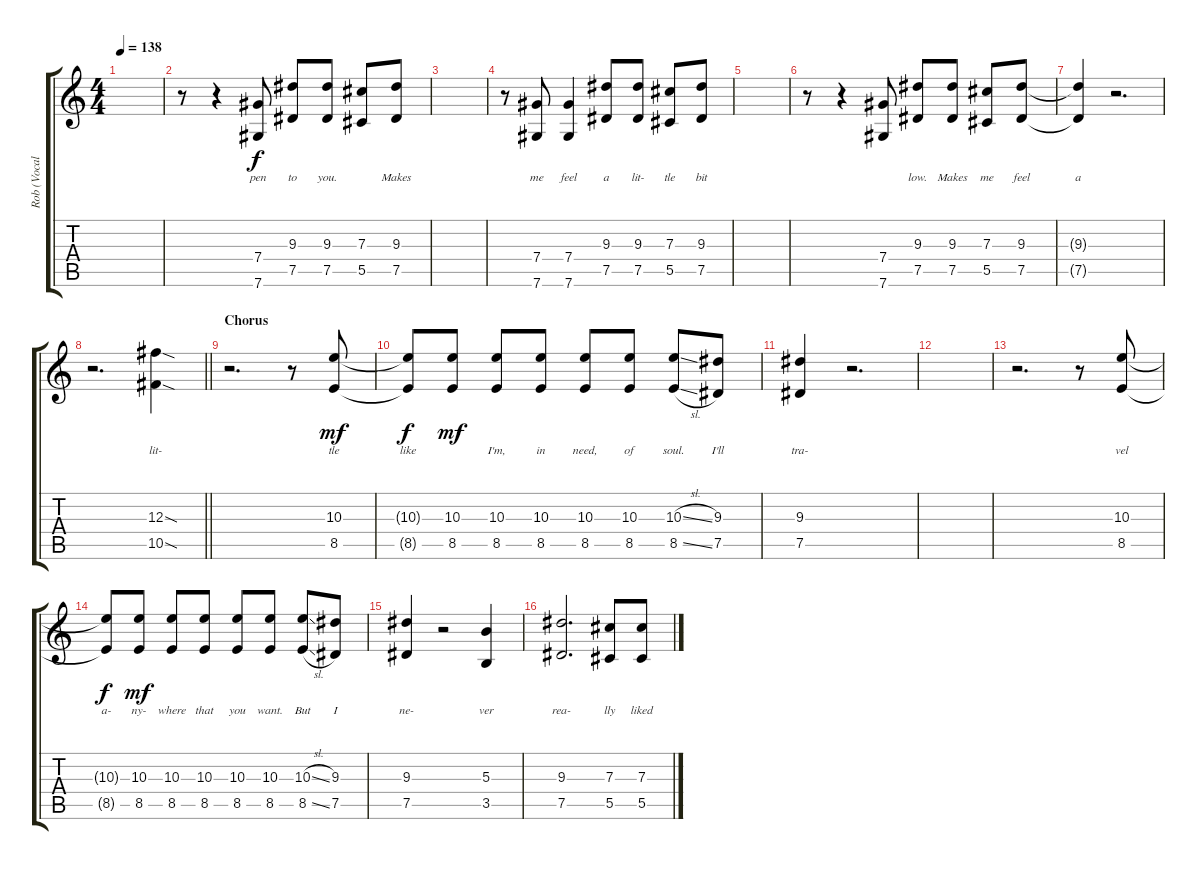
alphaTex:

\track ("Rob (Vocals)" "Rob (Vocal") {instrument overdrivenguitar}
\staff {score tabs}
\tuning (Eb4 Bb3 Gb3 Db3 Ab2 Db2) {hide}
\ts (4 4)
\tempo 138
\clef g2
\ks c
|
r.8 r.4 (7.4 7.6).8{lyrics (0 "pen") lyrics (1 "") lyrics (2 "") lyrics (3 "") lyrics (4 "")} (9.3 7.5).8{lyrics (0 "to") lyrics (1 "") lyrics (2 "") lyrics (3 "") lyrics (4 "")} (9.3 7.5).8{lyrics (0 "you.") lyrics (1 "") lyrics (2 "") lyrics (3 "") lyrics (4 "")} (7.3 5.5).8{lyrics (0 "") lyrics (1 "") lyrics (2 "") lyrics (3 "") lyrics (4 "")} (9.3 7.5).8{lyrics (0 "Makes") lyrics (1 "") lyrics (2 "") lyrics (3 "") lyrics (4 "")} |
|
r.8 (7.4 7.6).8{lyrics (0 "me") lyrics (1 "") lyrics (2 "") lyrics (3 "") lyrics (4 "")} (7.4 7.6).4{lyrics (0 "feel") lyrics (1 "") lyrics (2 "") lyrics (3 "") lyrics (4 "")} (9.3 7.5).8{lyrics (0 "a") lyrics (1 "") lyrics (2 "") lyrics (3 "") lyrics (4 "")} (9.3 7.5).8{lyrics (0 "lit-") lyrics (1 "") lyrics (2 "") lyrics (3 "") lyrics (4 "")} (7.3 5.5).8{lyrics (0 "tle") lyrics (1 "") lyrics (2 "") lyrics (3 "") lyrics (4 "")} (9.3 7.5).8{lyrics (0 "bit") lyrics (1 "") lyrics (2 "") lyrics (3 "") lyrics (4 "")} |
|
r.8 r.4 (7.4 7.6).8{lyrics (0 "") lyrics (1 "") lyrics (2 "") lyrics (3 "") lyrics (4 "")} (9.3 7.5).8{lyrics (0 "low.") lyrics (1 "") lyrics (2 "") lyrics (3 "") lyrics (4 "")} (9.3 7.5).8{lyrics (0 "Makes") lyrics (1 "") lyrics (2 "") lyrics (3 "") lyrics (4 "")} (7.3 5.5).8{lyrics (0 "me") lyrics (1 "") lyrics (2 "") lyrics (3 "") lyrics (4 "")} (9.3 7.5).8{lyrics (0 "feel") lyrics (1 "") lyrics (2 "") lyrics (3 "") lyrics (4 "")} |
(9.3{t} 7.5{t}).4{lyrics (0 "a") lyrics (1 "") lyrics (2 "") lyrics (3 "") lyrics (4 "") dy f} r.2{d} |
\barLineRight lightlight
r.2{d} (12.3{sod} 10.5{sod}).4{lyrics (0 "lit-") lyrics (1 "") lyrics (2 "") lyrics (3 "") lyrics (4 "")} |
\section ("" "Chorus")
r.2{d} r.8 (10.3 8.5).8{lyrics (0 "tle") lyrics (1 "") lyrics (2 "") lyrics (3 "") lyrics (4 "") dy mf volume 16} |
(10.3{t} 8.5{t}).8{lyrics (0 "like") lyrics (1 "") lyrics (2 "") lyrics (3 "") lyrics (4 "") dy f} (10.3 8.5).8{lyrics (0 "") lyrics (1 "") lyrics (2 "") lyrics (3 "") lyrics (4 "") dy mf} (10.3 8.5).8{lyrics (0 "I'm,") lyrics (1 "") lyrics (2 "") lyrics (3 "") lyrics (4 "")} (10.3 8.5).8{lyrics (0 "in") lyrics (1 "") lyrics (2 "") lyrics (3 "") lyrics (4 "")} (10.3 8.5).8{lyrics (0 "need,") lyrics (1 "") lyrics (2 "") lyrics (3 "") lyrics (4 "")} (10.3 8.5).8{lyrics (0 "of") lyrics (1 "") lyrics (2 "") lyrics (3 "") lyrics (4 "")} (10.3{sl} 8.5{sl}).8{lyrics (0 "soul.") lyrics (1 "") lyrics (2 "") lyrics (3 "") lyrics (4 "")} (9.3 7.5).8{lyrics (0 "I'll") lyrics (1 "") lyrics (2 "") lyrics (3 "") lyrics (4 "")} |
(9.3 7.5).4{lyrics (0 "tra-") lyrics (1 "") lyrics (2 "") lyrics (3 "") lyrics (4 "")} r.2{d} |
|
r.2{d} r.8 (10.3 8.5).8{lyrics (0 "vel") lyrics (1 "") lyrics (2 "") lyrics (3 "") lyrics (4 "")} |
(10.3{t} 8.5{t}).8{lyrics (0 "a-") lyrics (1 "") lyrics (2 "") lyrics (3 "") lyrics (4 "") dy f} (10.3 8.5).8{lyrics (0 "ny-") lyrics (1 "") lyrics (2 "") lyrics (3 "") lyrics (4 "") dy mf} (10.3 8.5).8{lyrics (0 "where") lyrics (1 "") lyrics (2 "") lyrics (3 "") lyrics (4 "")} (10.3 8.5).8{lyrics (0 "that") lyrics (1 "") lyrics (2 "") lyrics (3 "") lyrics (4 "")} (10.3 8.5).8{lyrics (0 "you") lyrics (1 "") lyrics (2 "") lyrics (3 "") lyrics (4 "")} (10.3 8.5).8{lyrics (0 "want.") lyrics (1 "") lyrics (2 "") lyrics (3 "") lyrics (4 "")} (10.3{sl} 8.5{sl}).8{lyrics (0 "But") lyrics (1 "") lyrics (2 "") lyrics (3 "") lyrics (4 "")} (9.3 7.5).8{lyrics (0 "I") lyrics (1 "") lyrics (2 "") lyrics (3 "") lyrics (4 "")} |
(9.3 7.5).4{lyrics (0 "ne-") lyrics (1 "") lyrics (2 "") lyrics (3 "") lyrics (4 "")} r.2 (5.3 3.5).4{lyrics (0 "ver") lyrics (1 "") lyrics (2 "") lyrics (3 "") lyrics (4 "")} |
(9.3 7.5).2{d lyrics (0 "rea-") lyrics (1 "") lyrics (2 "") lyrics (3 "") lyrics (4 "")} (7.3 5.5).8{lyrics (0 "lly") lyrics (1 "") lyrics (2 "") lyrics (3 "") lyrics (4 "")} (7.3 5.5).8{lyrics (0 "liked") lyrics (1 "") lyrics (2 "") lyrics (3 "") lyrics (4 "")}
